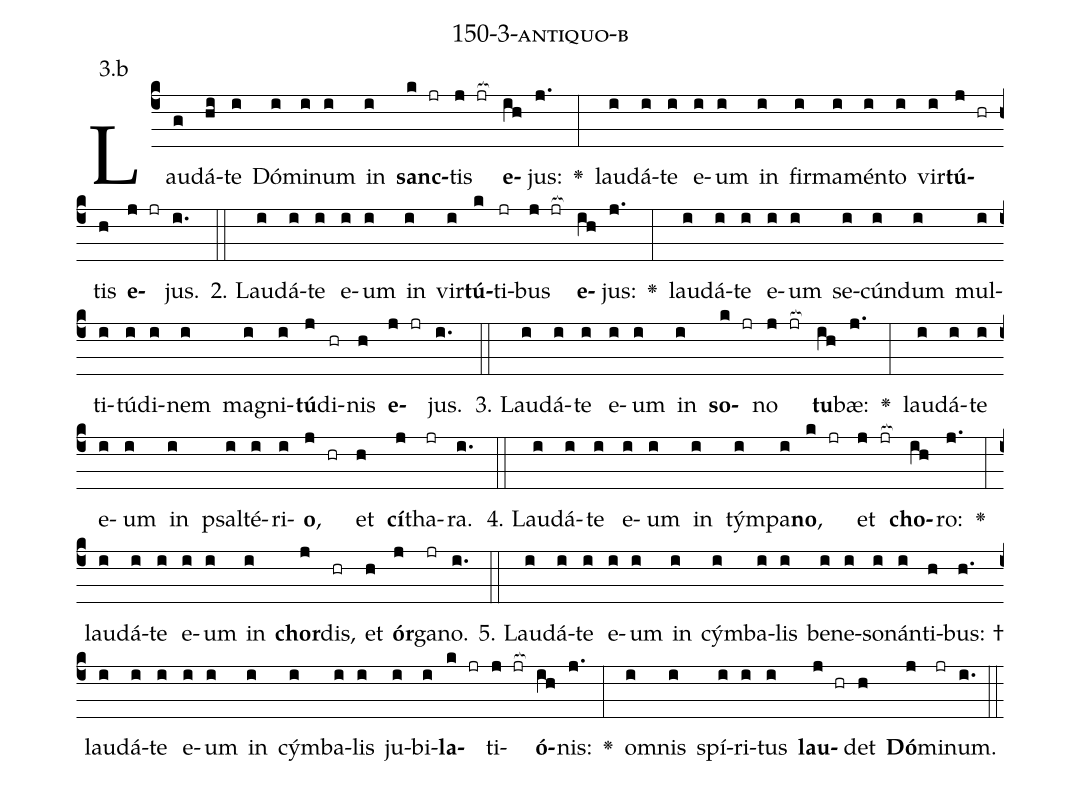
name: 150-3-antiquo-b;
annotation: 3.b;
%%
(c4)Lau(g)dá(hi)te(i) Dó(i)mi(i)num(i) in(i) <b>sanc</b>(k jr)tis(j jr[ocb:1{]) <b>e</b>(ih[ocb:0}])jus:(j.) <v>\greheightstar</v>(:) lau(i)dá(i)te(i) e(i)um(i) in(i) fir(i)ma(i)mén(i)to(i) vir(i)<b>tú</b>(j hr)tis(h) <b>e</b>(j jr)jus.(i.) (::)
2. Lau(i)dá(i)te(i) e(i)um(i) in(i) vir(i)<b>tú</b>(k)ti(jr)bus(j jr[ocb:1{]) <b>e</b>(ih[ocb:0}])jus:(j.) <v>\greheightstar</v>(:) lau(i)dá(i)te(i) e(i)um(i) se(i)cún(i)dum(i) mul(i)ti(i)tú(i)di(i)nem(i) ma(i)gni(i)<b>tú</b>(j)di(hr)nis(h) <b>e</b>(j jr)jus.(i.) (::)
3. Lau(i)dá(i)te(i) e(i)um(i) in(i) <b>so</b>(k jr)no(j jr[ocb:1{]) <b>tu</b>(ih[ocb:0}])bæ:(j.) <v>\greheightstar</v>(:) lau(i)dá(i)te(i) e(i)um(i) in(i) psal(i)té(i)ri(i)<b>o</b>,(j hr) et(h) <b>cí</b>(j)tha(jr)ra.(i.) (::)
4. Lau(i)dá(i)te(i) e(i)um(i) in(i) tým(i)pa(i)<b>no</b>,(k jr) et(j jr[ocb:1{]) <b>cho</b>(ih[ocb:0}])ro:(j.) <v>\greheightstar</v>(:) lau(i)dá(i)te(i) e(i)um(i) in(i) <b>chor</b>(j)dis,(hr) et(h) <b>ór</b>(j)ga(jr)no.(i.) (::)
5. Lau(i)dá(i)te(i) e(i)um(i) in(i) cým(i)ba(i)lis(i) be(i)ne(i)so(i)nán(i)ti(h)bus: †(h.) lau(i)dá(i)te(i) e(i)um(i) in(i) cým(i)ba(i)lis(i) ju(i)bi(i)<b>la</b>(k jr)ti(j jr[ocb:1{])<b>ó</b>(ih[ocb:0}])nis:(j.) <v>\greheightstar</v>(:) om(i)nis(i) spí(i)ri(i)tus(i) <b>lau</b>(j hr)det(h) <b>Dó</b>(j)mi(jr)num.(i.) (::)
